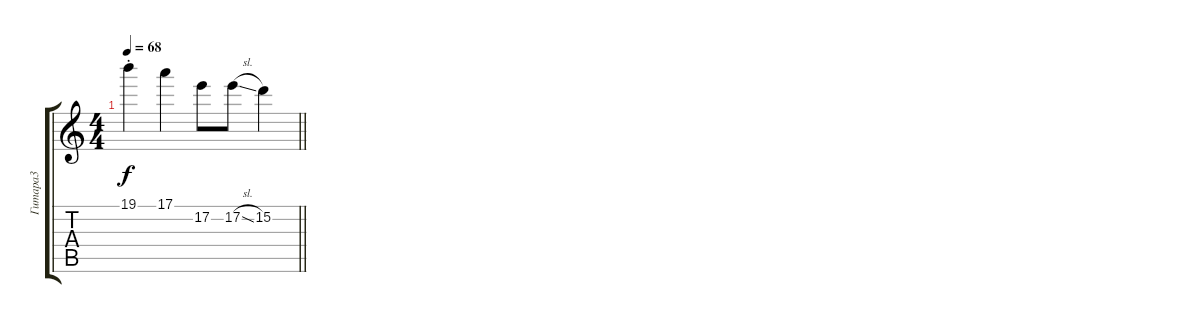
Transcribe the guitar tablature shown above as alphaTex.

\track ("Гитара3" "Гитара3") {instrument overdrivenguitar}
\staff {score tabs}
\tuning (E4 B3 G3 D3 A2 E2) {hide}
\ts (4 4)
\tempo 68
\clef g2
\barLineRight lightlight
\ks c
19.1{st}.4{dy f} 17.1.4 17.2.8 17.2{sl}.8 15.2.4
